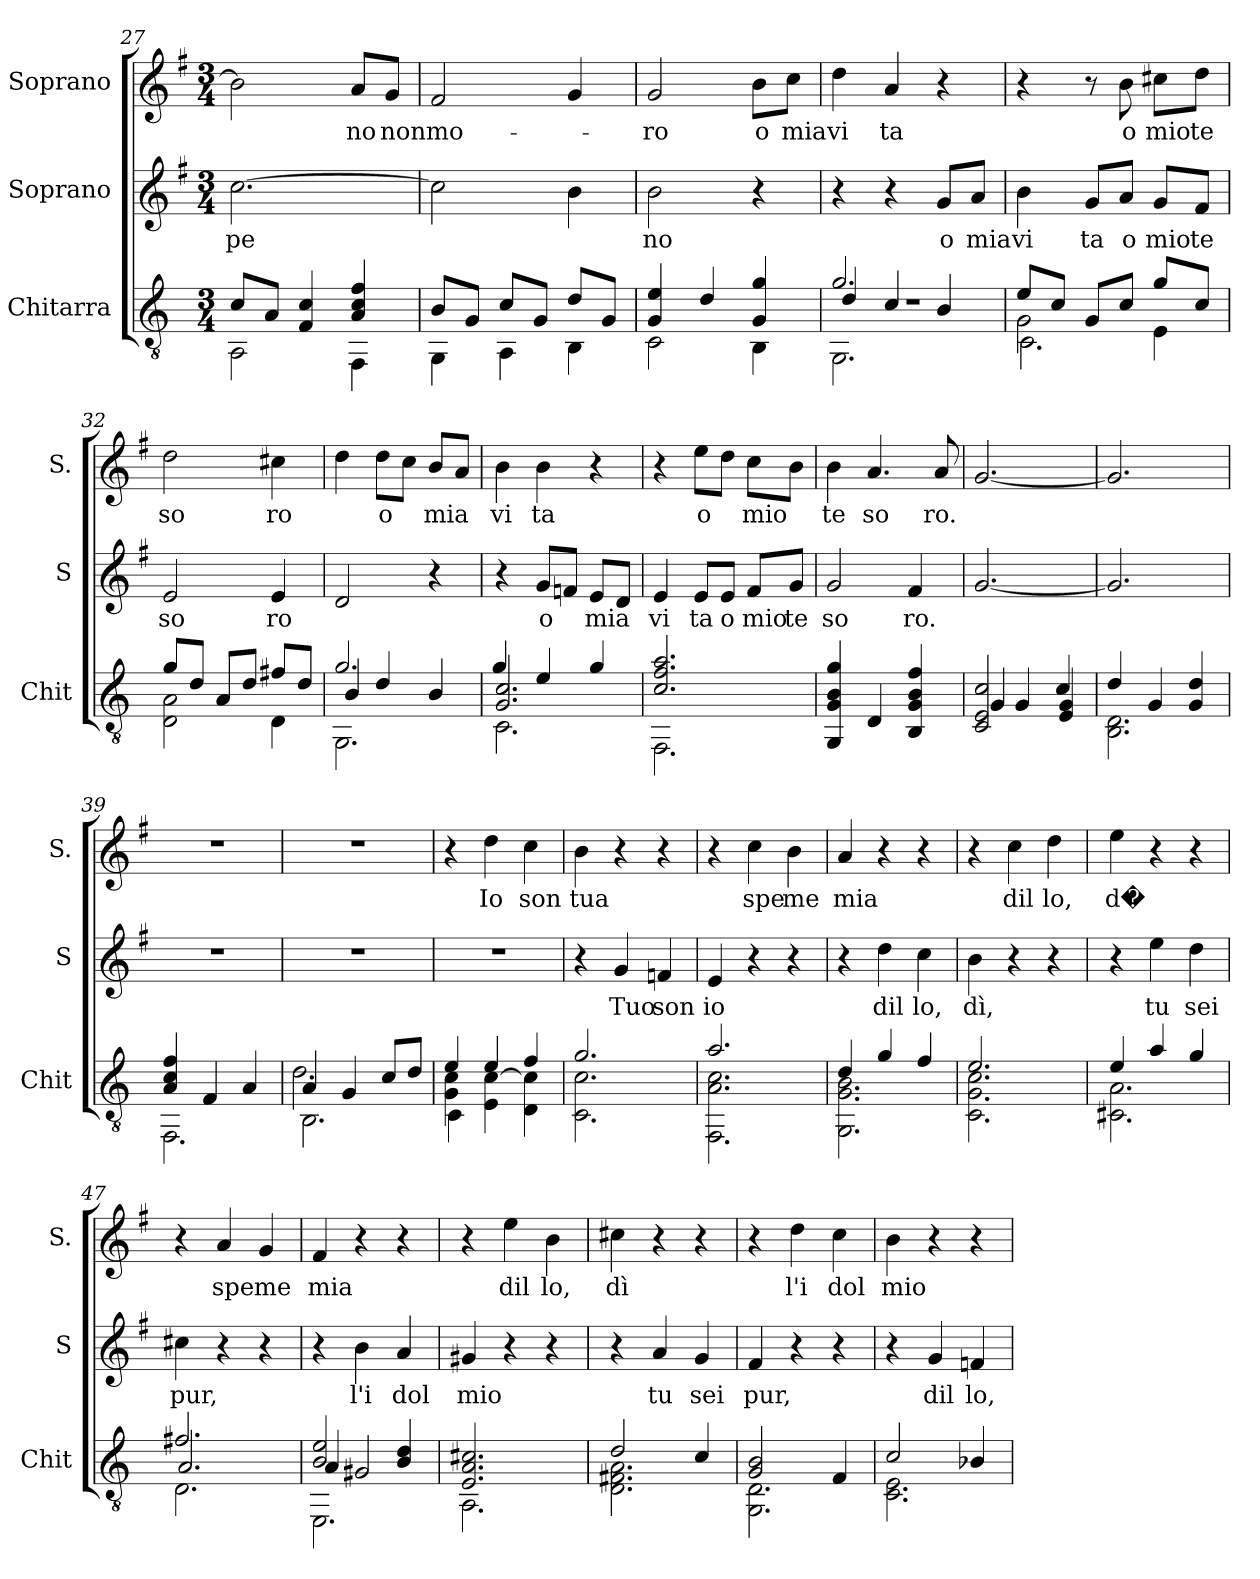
**kern	**kern	**text	**kern	**text
*part3	*part2	*part2	*part1	*part1
*staff3	*staff2	*staff2	*staff1	*staff1
*I"Chitarra	*I"Soprano	*	*I"Soprano	*
*I'Chit	*I'S	*	*I'S.	*
*clefGv2	*clefG2	*	*clefG2	*
*ITrd-4c-7	*	*	*	*
*k[f#]	*k[f#]	*	*k[f#]	*
*M3/4	*M3/4	*	*M3/4	*
=27	=27	=27	=27	=27
*^	*	*	*	*
!	!	!	!LO:LY:b	!	!
8g/L	2E\	[2.cc\	pe	2b\]	.
8e/J	.	.	.	.	.
4c/ 4g/	.	.	.	.	.
!	!	!	!	!	!LO:LY:b
4e/ 4g/ 4cc/	4C\	.	.	8a/L	-no
!	!	!	!	!	!LO:LY:b
.	.	.	.	8g/J	non
=28	=28	=28	=28	=28	=28
!	!	!	!	!	!LO:LY:b
8f#/L	4D\	2cc\]	.	2f#/	mo-
8d/J	.	.	.	.	.
8g/L	4E\	.	.	.	.
8d/J	.	.	.	.	.
8a/L	4F#\	4b\	.	4g/	.
8d/J	.	.	.	.	.
=29	=29	=29	=29	=29	=29
!	!	!	!LO:LY:b	!	!LO:LY:b
4d/ 4b/	2G\	2b\	no	2g/	ro
4a/	.	.	.	.	.
!	!	!	!	!	!LO:LY:b
4d/ 4dd/	4F#\	4r	.	8b\L	o
!	!	!	!	!	!LO:LY:b
.	.	.	.	8cc\J	mia
=30	=30	=30	=30	=30	=30
*^	*^	*	*	*	*
!	!	!	!	!	!	!	!LO:LY:b
2.dd/	2.r	4a/	2.D\	4r	.	4dd\	vi
!	!	!	!	!	!	!	!LO:LY:b
.	.	4g/	.	4r	.	4a/	ta
!	!	!	!	!	!LO:LY:b	!	!
.	.	4f#/	.	8g/L	o	4r	.
!	!	!	!	!	!LO:LY:b	!	!
.	.	.	.	8a/J	mia	.	.
*	*	*v	*v	*	*	*	*
=31	=31	=31	=31	=31	=31	=31
!	!	!	!	!LO:LY:b	!	!
8b/L	2d\	2.G\	4b\	vi	4r	.
8g/J	.	.	.	.	.	.
!	!	!	!	!LO:LY:b	!	!
8d/L	.	.	8g/L	ta	8r	.
!	!	!	!	!LO:LY:b	!	!LO:LY:b
8g/J	.	.	8a/J	o	8b\	o
!	!	!	!	!LO:LY:b	!	!LO:LY:b
8dd/L	4B\	.	8g/L	mio	8cc#X\L	mio
!	!	!	!	!LO:LY:b	!	!LO:LY:b
8g/J	.	.	8f#/J	te	8dd\J	te
*	*v	*v	*	*	*	*
!!LO:LB:g=z
=32	=32	=32	=32	=32	=32
!	!	!	!LO:LY:b	!	!LO:LY:b
8dd/L	2A\ 2e\	2e/	so	2dd\	so
8a/J	.	.	.	.	.
8e/L	.	.	.	.	.
8a/J	.	.	.	.	.
!	!	!	!LO:LY:b	!	!LO:LY:b
8cc#X/L	4A\	4e/	ro	4cc#X\	ro
8a/J	.	.	.	.	.
=33	=33	=33	=33	=33	=33
*	*^	*	*	*	*
2.dd/	4f#/	2.D\	2d/	.	4dd\	.
!	!	!	!	!	!	!LO:LY:b
.	4a/	.	.	.	8dd\L	o
.	.	.	.	.	8cc\J	.
!	!	!	!	!	!	!LO:LY:b
.	4f#/	.	4r	.	8b/L	mia
.	.	.	.	.	8a/J	.
=34	=34	=34	=34	=34	=34	=34
!	!	!	!	!	!	!LO:LY:b
2.d/ 2.g/	4dd/	2.G\	4r	.	4b\	vi
!	!	!	!	!LO:LY:b	!	!LO:LY:b
.	4b/	.	8g/L	o	4b\	ta
.	.	.	8fn/J	.	.	.
!	!	!	!	!LO:LY:b	!	!
.	4dd/	.	8e/L	mia	4r	.
.	.	.	8d/J	.	.	.
*	*v	*v	*	*	*	*
=35	=35	=35	=35	=35	=35
!	!	!	!LO:LY:b	!	!
2.g/ 2.cc/ 2.ee/	2.C\	4e/	vi	4r	.
!	!	!	!LO:LY:b	!	!LO:LY:b
.	.	8e/L	ta	8ee\L	o
!	!	!	!LO:LY:b	!	!
.	.	8e/J	o	8dd\J	.
!	!	!	!LO:LY:b	!	!LO:LY:b
.	.	8f#/L	mio	8cc\L	mio
!	!	!	!LO:LY:b	!	!
.	.	8g/J	te	8b\J	.
*v	*v	*	*	*	*
=36	=36	=36	=36	=36
!	!	!LO:LY:b	!	!LO:LY:b
4D/ 4d/ 4f#/ 4dd/	2g/	so	4b\	te
!	!	!	!	!LO:LY:b
4A/	.	.	4.a/	so
!	!	!LO:LY:b	!	!
4F#/ 4d/ 4f#/ 4cc/	4f#/	ro.	.	.
!	!	!	!	!LO:LY:b
.	.	.	8a/	ro.
=37	=37	=37	=37	=37
*^	*	*	*	*
2G/ 2B/ 2g/	4d/	[2.g/	.	[2.g/	.
.	4d/	.	.	.	.
4g/	4B/ 4d/	.	.	.	.
=38	=38	=38	=38	=38	=38
4a/	2.F#\ 2.A\	2.g/]	.	2.g/]	.
4d/	.	.	.	.	.
4d/ 4a/	.	.	.	.	.
=39	=39	=39	=39	=39	=39
4e/ 4g/ 4cc/	2.C\	2.r	.	2.r	.
4c/	.	.	.	.	.
4e/	.	.	.	.	.
!!LO:PB:g=z
=40	=40	=40	=40	=40	=40
*	*^	*	*	*	*
4e/	2.a\	2.F#\	2.r	.	2.r	.
4d/	.	.	.	.	.	.
8g/L	.	.	.	.	.	.
8a/J	.	.	.	.	.	.
=41	=41	=41	=41	=41	=41	=41
*	*	*	*	*	*MM138	*
4b/	4d\ 4g\	4G\	2.r	.	4r	.
!	!	!	!	!	!	!LO:LY:b
4b/	2ryy	4B\ [4g\	.	.	4dd\	Io
!	!	!	!	!	!	!LO:LY:b
4cc/	.	4A\ 4g\]	.	.	4cc\	son
=42	=42	=42	=42	=42	=42	=42
!	!	!	!	!	!	!LO:LY:b
*	*v	*v	*	*	*	*
2.dd/	2.G\ 2.g\	4r	.	4b\	tua
!	!	!	!LO:LY:b	!	!
.	.	4g/	Tuo	4r	.
!	!	!	!LO:LY:b	!	!
.	.	4fn/	son	4r	.
=43	=43	=43	=43	=43	=43
!	!	!	!LO:LY:b	!	!
2.ee/	2.C\ 2.e\ 2.g\	4e/	io	4r	.
!	!	!	!	!	!LO:LY:b
.	.	4r	.	4cc\	spe
!	!	!	!	!	!LO:LY:b
.	.	4r	.	4b\	me
=44	=44	=44	=44	=44	=44
!	!	!	!	!	!LO:LY:b
4a/	2.D\ 2.d\ 2.f#\	4r	.	4a/	mia
!	!	!	!LO:LY:b	!	!
4dd/	.	4dd\	dil	4r	.
!	!	!	!LO:LY:b	!	!
4cc/	.	4cc\	lo,	4r	.
=45	=45	=45	=45	=45	=45
!	!	!	!LO:LY:b	!	!
2.b/	2.G\ 2.d\ 2.g\	4b\	dì,	4r	.
!	!	!	!	!	!LO:LY:b
.	.	4r	.	4cc\	dil
!	!	!	!	!	!LO:LY:b
.	.	4r	.	4dd\	lo,
=46	=46	=46	=46	=46	=46
!	!	!	!	!	!LO:LY:b
4b/	2.G#X\ 2.e\	4r	.	4ee\	d�
!	!	!	!LO:LY:b	!	!
4ee/	.	4ee\	tu	4r	.
!	!	!	!LO:LY:b	!	!
4dd/	.	4dd\	sei	4r	.
=47	=47	=47	=47	=47	=47
*	*^	*	*	*	*
!	!	!	!	!LO:LY:b	!	!
2.cc#X/	2.e/	2.A\	4cc#X\	pur,	4r	.
!	!	!	!	!	!	!LO:LY:b
.	.	.	4r	.	4a/	spe
!	!	!	!	!	!	!LO:LY:b
.	.	.	4r	.	4g/	me
!!LO:LB:g=z
=48	=48	=48	=48	=48	=48	=48
!	!	!	!	!	!	!LO:LY:b
2f#/ 2b/	2.BB\	4e/	4r	.	4f#/	mia
!	!	!	!	!LO:LY:b	!	!
.	.	2d#X/	4b\	l'i	4r	.
!	!	!	!	!LO:LY:b	!	!
4f#/ 4a/	.	.	4a/	dol	4r	.
*	*v	*v	*	*	*	*
=49	=49	=49	=49	=49	=49
!	!	!	!LO:LY:b	!	!
2.B/ 2.e/ 2.g#X/	2.E\	4g#X/	mio	4r	.
!	!	!	!	!	!LO:LY:b
.	.	4r	.	4ee\	dil
!	!	!	!	!	!LO:LY:b
.	.	4r	.	4b\	lo,
=50	=50	=50	=50	=50	=50
!	!	!	!	!	!LO:LY:b
2a/	2.A\ 2.c#X\ 2.e\	4r	.	4cc#X\	dì
!	!	!	!LO:LY:b	!	!
.	.	4a/	tu	4r	.
!	!	!	!LO:LY:b	!	!
4g/	.	4g/	sei	4r	.
=51	=51	=51	=51	=51	=51
!	!	!	!LO:LY:b	!	!
2d/ 2f#/	2.D\ 2.A\	4f#/	pur,	4r	.
!	!	!	!	!	!LO:LY:b
.	.	4r	.	4dd\	l'i
!	!	!	!	!	!LO:LY:b
4c/	.	4r	.	4cc\	dol
=52	=52	=52	=52	=52	=52
!	!	!	!	!	!LO:LY:b
2g/	2.G\ 2.B\	4r	.	4b\	mio
!	!	!	!LO:LY:b	!	!
.	.	4g/	dil	4r	.
!	!	!	!LO:LY:b	!	!
4fn/	.	4fn/	lo,	4r	.
*v	*v	*	*	*	*
=	=	=	=	=
*-	*-	*-	*-	*-
